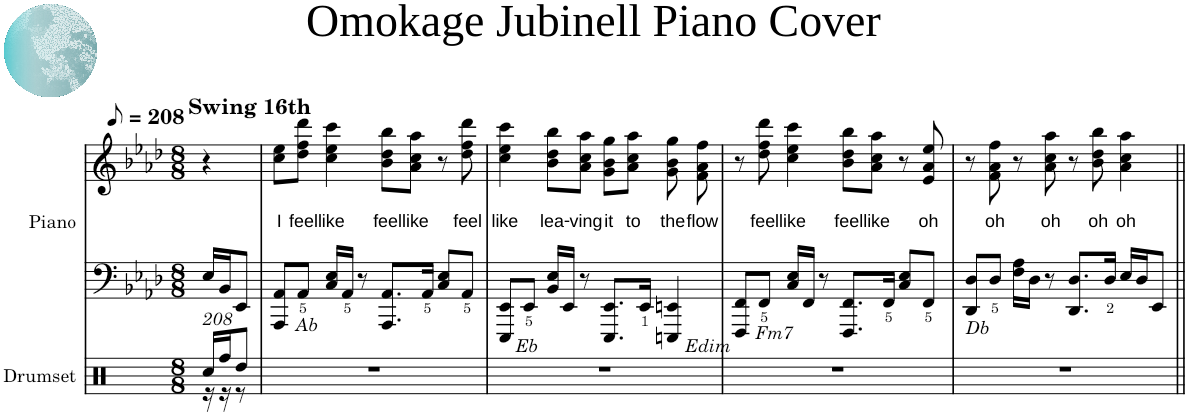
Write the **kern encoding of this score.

**kern	**kern	**kern	**text
*part2	*part1	*part1	*part1
*staff3	*staff2	*staff1	*staff1
*I"Drumset	*I"Piano	*	*
*I'D. Set	*I'Pno.	*	*
*clefX	*clefF4	*clefG2	*
*k[]	*k[b-e-a-d-]	*k[b-e-a-d-]	*
*M8/8	*M8/8	*M8/8	*
*MM104	*MM104	*MM104	*
=1	=1	=1	=1
*^	*	*	*
!	!	!	!LO:TX:a:B:t=Swing 16th	!
!	!	!LO:TX:b:i:t=208	!	!
16Rcc/LL	16r	16E-/LL	4r	.
16Rff/J	16r	16BB-/J	.	.
8Rdd/J	8r	8EE-/J	.	.
=2	=2	=2	=2	=2
!	!	!LO:TX:b:i:t=Ab	!	!
!	!	!	!	!LO:LY:b
*v	*v	*	*	*
1r	8AAA-/ 8AA-/L	8cc\ 8ee-\L	I
!	!	!	!LO:LY:b
.	8AA-/J	8dd-\ 8ff\ 8ddd-\J	feel
!	!	!	!LO:LY:b
.	16C/ 16E-/LL	4cc\ 4ee-\ 4ccc\	like
.	16AA-/JJ	.	.
.	8r	.	.
!	!	!	!LO:LY:b
.	8.AAA-/ 8.AA-/L	8b-\ 8dd-\ 8bb-\L	feel
!	!	!	!LO:LY:b
.	.	8a-\ 8cc\ 8aa-\J	like
.	16AA-/Jk	.	.
.	8C/ 8E-/L	8r	.
!	!	!	!LO:LY:b
.	8AA-/J	8dd-\ 8ff\ 8ddd-\	feel
=3	=3	=3	=3
!	!LO:TX:b:i:t=Eb	!	!
!	!	!	!LO:LY:b
1r	8EEE-/ 8EE-/L	4cc\ 4ee-\ 4ccc\	like
.	8EE-/J	.	.
!	!	!	!LO:LY:b
.	16BB-/ 16E-/LL	8b-\ 8dd-\ 8bb-\L	lea-
.	16EE-/JJ	.	.
!	!	!	!LO:LY:b
.	8r	8a-\ 8cc\ 8aa-\J	ving
!	!	!	!LO:LY:b
.	8.EEE-/ 8.EE-/L	8g\ 8b-\ 8gg\L	it
!	!	!	!LO:LY:b
.	.	8a-\ 8cc\ 8aa-\J	to
.	16EE-/Jk	.	.
!	!LO:TX:b:i:t=Edim	!	!
!	!	!	!LO:LY:b
.	4EEEn/ 4EEn/	8g\ 8b-\ 8gg\	the
!	!	!	!LO:LY:b
.	.	8f\ 8a-\ 8ff\	flow
=4	=4	=4	=4
!	!LO:TX:b:i:t=Fm7	!	!
1r	8FFF/ 8FF/L	8r	.
!	!	!	!LO:LY:b
.	8FF/J	8dd-\ 8ff\ 8ddd-\	feel
!	!	!	!LO:LY:b
.	16C/ 16E-/LL	4cc\ 4ee-\ 4ccc\	like
.	16FF/JJ	.	.
.	8r	.	.
!	!	!	!LO:LY:b
.	8.FFF/ 8.FF/L	8b-\ 8dd-\ 8bb-\L	-feel
!	!	!	!LO:LY:b
.	.	8a-\ 8cc\ 8aa-\J	like
.	16FF/Jk	.	.
.	8C/ 8E-/L	8r	.
!	!	!	!LO:LY:b
.	8FF/J	8e-/ 8a-/ 8ee-/	oh
=5	=5	=5	=5
!	!LO:TX:b:i:t=Db	!	!
1r	8DD-/ 8D-/L	8r	.
!	!	!	!LO:LY:b
.	8D-/J	8f\ 8a-\ 8ff\	oh
.	16F\ 16A-\LL	8r	.
.	16D-\JJ	.	.
!	!	!	!LO:LY:b
.	8r	8a-\ 8cc\ 8aa-\	oh
.	8.DD-/ 8.D-/L	8r	.
!	!	!	!LO:LY:b
.	.	8b-\ 8dd-\ 8bb-\	oh
.	16D-/Jk	.	.
!	!	!	!LO:LY:b
.	16E-/LL	4a-\ 4cc\ 4aa-\	oh
.	16D-/J	.	.
.	8EE-/J	.	.
=||	=||	=||	=||
*-	*-	*-	*-
